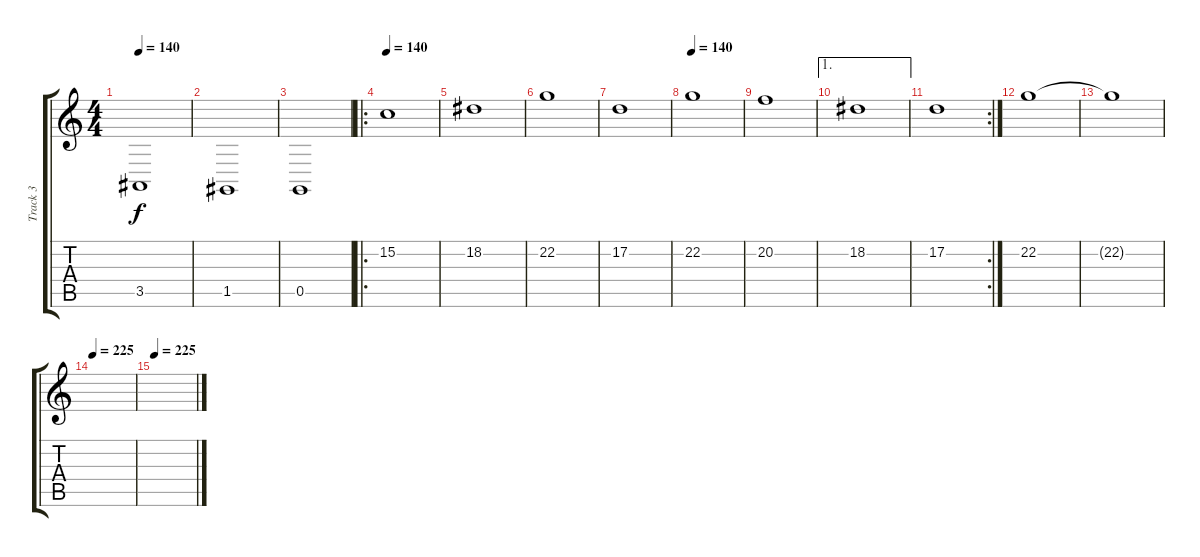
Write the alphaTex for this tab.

\track ("Track 3" "Track 3") {instrument synthstrings2}
\staff {score tabs}
\tuning (D4 A3 F3 C3 G2 C2) {hide}
\ts (4 4)
\tempo 140
\clef g2
\ks c
3.5.1{dy f} |
1.5.1 |
0.5.1 |
\ro
\tempo 140
15.2.1{volume 6} |
18.2.1 |
22.2.1 |
17.2.1 |
\tempo 140
22.2.1 |
20.2.1 |
\ae 1
18.2.1 |
\rc 2
17.2.1 |
22.2.1 |
22.2{t}.1 |
\tempo 225
|
\tempo 225
